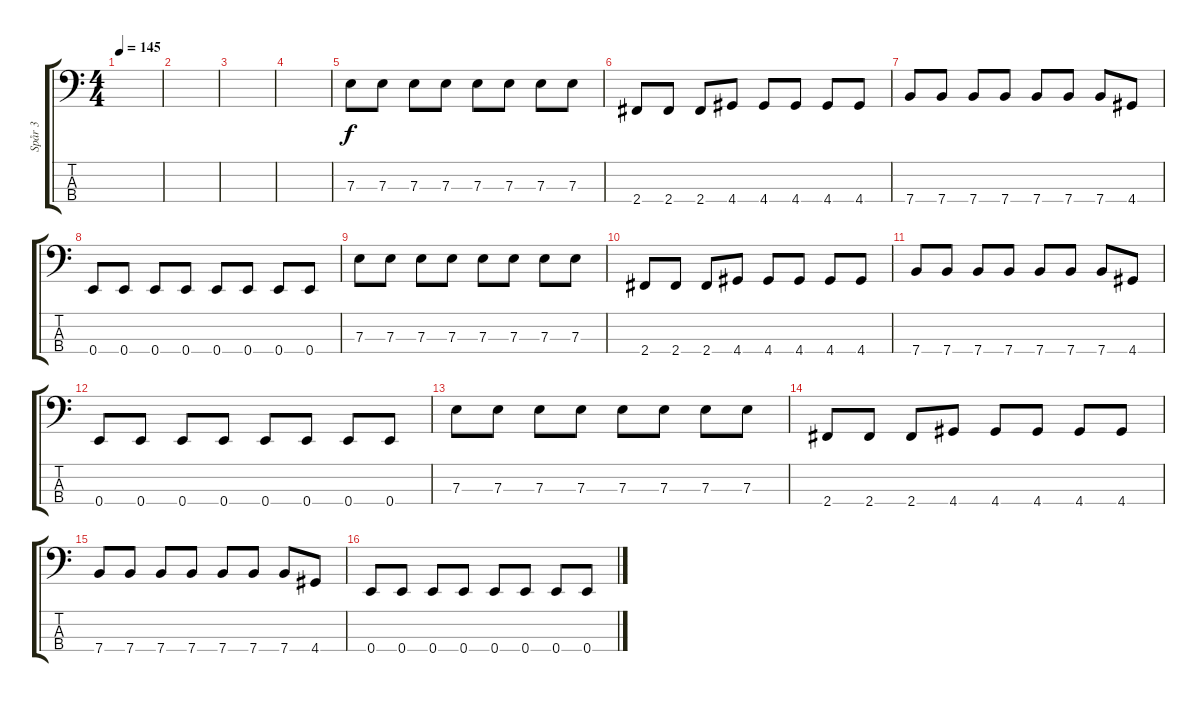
\track ("Spår 3" "Spår 3") {instrument electricbasspick}
\staff {score tabs}
\tuning (G2 D2 A1 E1) {hide}
\ts (4 4)
\tempo 145
\clef f4
\ks c
|
|
|
|
7.3.8 7.3.8 7.3.8 7.3.8 7.3.8 7.3.8 7.3.8 7.3.8 |
2.4.8 2.4.8 2.4.8 4.4.8 4.4.8 4.4.8 4.4.8 4.4.8 |
7.4.8 7.4.8 7.4.8 7.4.8 7.4.8 7.4.8 7.4.8 4.4.8 |
0.4.8 0.4.8 0.4.8 0.4.8 0.4.8 0.4.8 0.4.8 0.4.8 |
7.3.8 7.3.8 7.3.8 7.3.8 7.3.8 7.3.8 7.3.8 7.3.8 |
2.4.8 2.4.8 2.4.8 4.4.8 4.4.8 4.4.8 4.4.8 4.4.8 |
7.4.8 7.4.8 7.4.8 7.4.8 7.4.8 7.4.8 7.4.8 4.4.8 |
0.4.8 0.4.8 0.4.8 0.4.8 0.4.8 0.4.8 0.4.8 0.4.8 |
7.3.8 7.3.8 7.3.8 7.3.8 7.3.8 7.3.8 7.3.8 7.3.8 |
2.4.8 2.4.8 2.4.8 4.4.8 4.4.8 4.4.8 4.4.8 4.4.8 |
7.4.8 7.4.8 7.4.8 7.4.8 7.4.8 7.4.8 7.4.8 4.4.8 |
0.4.8 0.4.8 0.4.8 0.4.8 0.4.8 0.4.8 0.4.8 0.4.8
